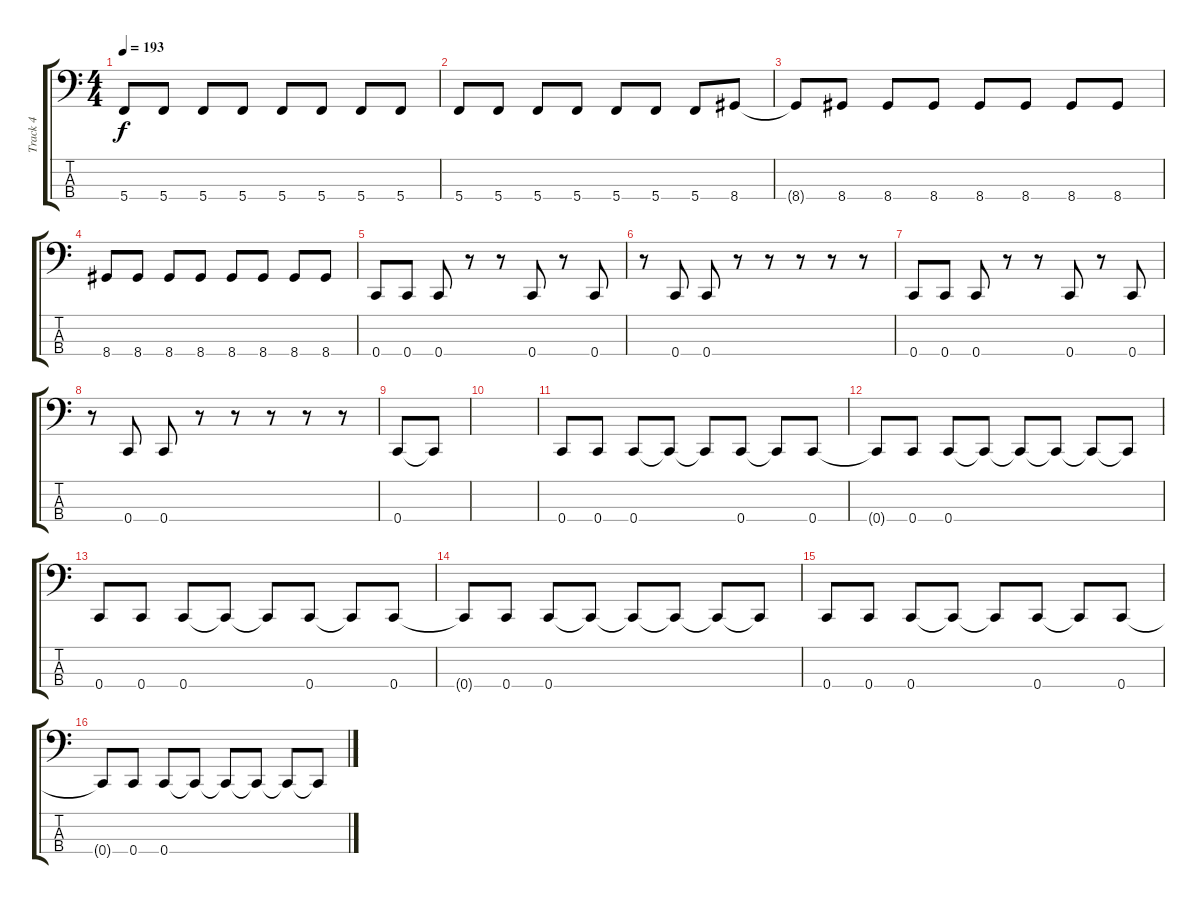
\track ("Track 4" "Track 4") {instrument electricbasspick}
\staff {score tabs}
\tuning (F2 C2 G1 C1) {hide}
\ts (4 4)
\tempo 193
\clef f4
\ks c
5.4.8{dy f} 5.4.8 5.4.8 5.4.8 5.4.8 5.4.8 5.4.8 5.4.8 |
5.4.8 5.4.8 5.4.8 5.4.8 5.4.8 5.4.8 5.4.8 8.4.8 |
8.4{t}.8 8.4.8 8.4.8 8.4.8 8.4.8 8.4.8 8.4.8 8.4.8 |
8.4.8 8.4.8 8.4.8 8.4.8 8.4.8 8.4.8 8.4.8 8.4.8 |
0.4.8 0.4.8 0.4.8 r.8 r.8 0.4.8 r.8 0.4.8 |
r.8 0.4.8 0.4.8 r.8 r.8 r.8 r.8 r.8 |
0.4.8 0.4.8 0.4.8 r.8 r.8 0.4.8 r.8 0.4.8 |
r.8 0.4.8 0.4.8 r.8 r.8 r.8 r.8 r.8 |
0.4.8 0.4{t}.8 |
|
0.4.8 0.4.8 0.4.8 0.4{t}.8 0.4{t}.8 0.4.8 0.4{t}.8 0.4.8 |
0.4{t}.8 0.4.8 0.4.8 0.4{t}.8 0.4{t}.8 0.4{t}.8 0.4{t}.8 0.4{t}.8 |
0.4.8 0.4.8 0.4.8 0.4{t}.8 0.4{t}.8 0.4.8 0.4{t}.8 0.4.8 |
0.4{t}.8 0.4.8 0.4.8 0.4{t}.8 0.4{t}.8 0.4{t}.8 0.4{t}.8 0.4{t}.8 |
0.4.8 0.4.8 0.4.8 0.4{t}.8 0.4{t}.8 0.4.8 0.4{t}.8 0.4.8 |
0.4{t}.8 0.4.8 0.4.8 0.4{t}.8 0.4{t}.8 0.4{t}.8 0.4{t}.8 0.4{t}.8
